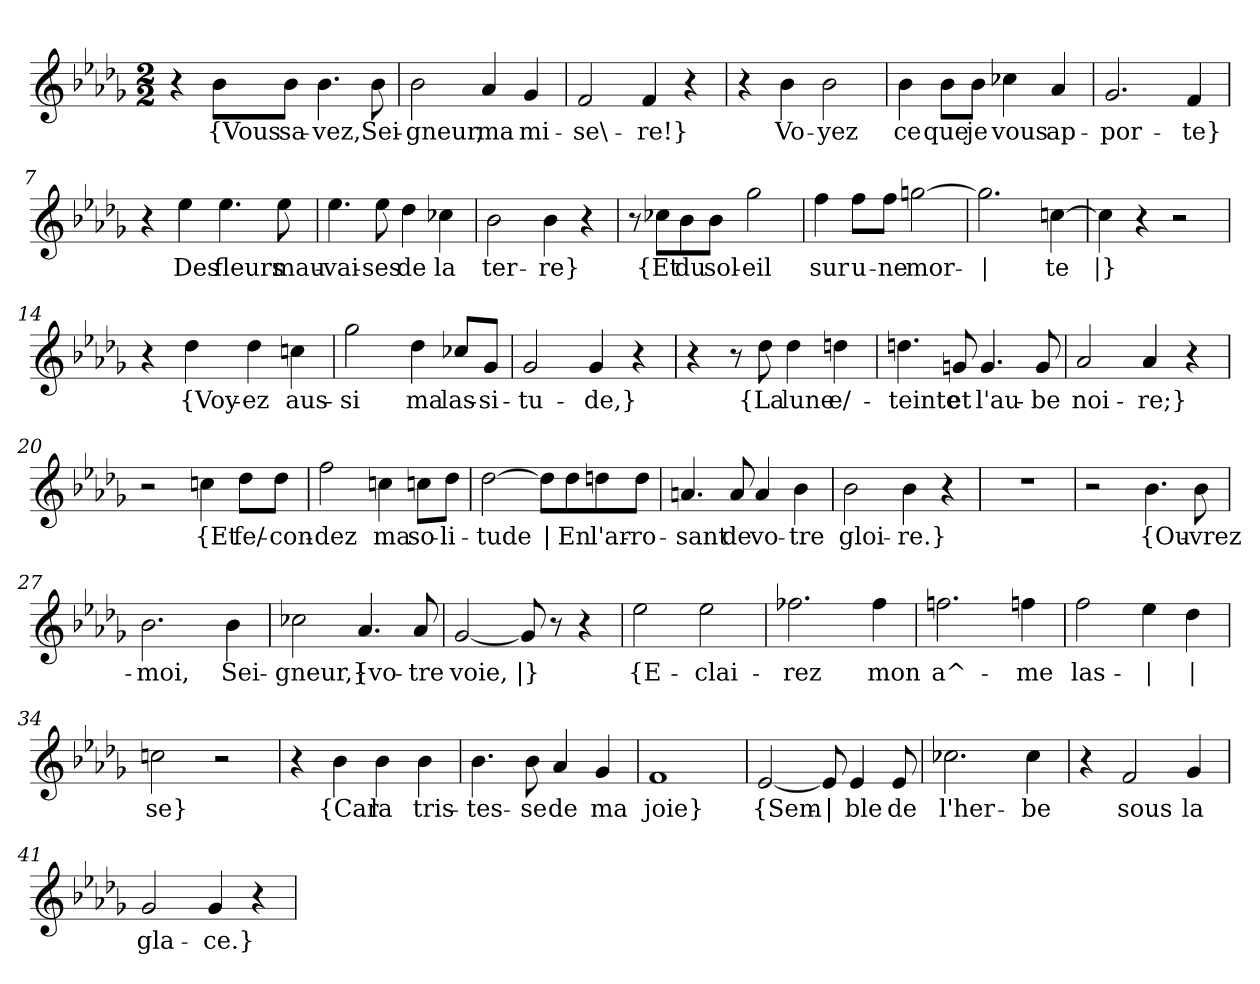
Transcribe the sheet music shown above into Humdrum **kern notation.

**kern	**text
*part1	*part1
*staff1	*staff1
*clefG2	*
*k[b-e-a-d-g-]	*
*M2/2	*
=1	=1
4r	.
!	!LO:LY:b
8b-\L	{Vous
!	!LO:LY:b
8b-\J	sa-
!	!LO:LY:b
4.b-\	-vez,
!	!LO:LY:b
8b-\	Sei-
=2	=2
!	!LO:LY:b
2b-\	-gneur,
!	!LO:LY:b
4a-/	ma
!	!LO:LY:b
4g-/	mi-
=3	=3
!	!LO:LY:b
2f/	-se\-
!	!LO:LY:b
4f/	-re!}
4r	.
=4	=4
4r	.
!	!LO:LY:b
4b-\	Vo-
!	!LO:LY:b
2b-\	-yez
=5	=5
!	!LO:LY:b
4b-\	ce
!	!LO:LY:b
8b-\L	que
!	!LO:LY:b
8b-\J	je
!	!LO:LY:b
4cc-X\	vous
!	!LO:LY:b
4a-/	ap-
=6	=6
!	!LO:LY:b
2.g-/	-por-
!	!LO:LY:b
4f/	-te}
!!LO:LB:g=z
=7	=7
4r	.
!	!LO:LY:b
4ee-\	Des
!	!LO:LY:b
4.ee-\	fleurs
!	!LO:LY:b
8ee-\	mau-
=8	=8
!	!LO:LY:b
4.ee-\	-vai-
!	!LO:LY:b
8ee-\	-ses
!	!LO:LY:b
4dd-\	de
!	!LO:LY:b
4cc-X\	la
=9	=9
!	!LO:LY:b
2b-\	ter-
!	!LO:LY:b
4b-\	-re}
4r	.
=10	=10
8r	.
!	!LO:LY:b
8cc-X\L	{Et
!	!LO:LY:b
8b-\	du
!	!LO:LY:b
8b-\J	sol-
!	!LO:LY:b
2gg-\	-eil
=11	=11
!	!LO:LY:b
4ff\	sur
!	!LO:LY:b
8ff\L	u-
!	!LO:LY:b
8ff\J	-ne
!	!LO:LY:b
[2ggn\	mor-
=12	=12
!	!LO:LY:b
2.gg\]	|
!	!LO:LY:b
[4ccn\	-te
=13	=13
!	!LO:LY:b
4ccn\]	|}
4r	.
2r	.
!!LO:LB:g=z
=14	=14
4r	.
!	!LO:LY:b
4dd-\	{Voy-
!	!LO:LY:b
4dd-\	-ez
!	!LO:LY:b
4ccn\	aus-
=15	=15
!	!LO:LY:b
2gg-\	-si
!	!LO:LY:b
4dd-\	ma
!	!LO:LY:b
8cc-X/L	las-
!	!LO:LY:b
8g-/J	-si-
=16	=16
!	!LO:LY:b
2g-/	-tu-
!	!LO:LY:b
4g-/	-de,}
4r	.
=17	=17
4r	.
8r	.
!	!LO:LY:b
8dd-\	{La
!	!LO:LY:b
4dd-\	lune
!	!LO:LY:b
4ddn\	e/-
=18	=18
!	!LO:LY:b
4.ddn\	-teinte
!	!LO:LY:b
8gn/	et
!	!LO:LY:b
4.g/	l'au-
!	!LO:LY:b
8g/	-be
=19	=19
!	!LO:LY:b
2a-/	noi-
!	!LO:LY:b
4a-/	-re;}
4r	.
!!LO:LB:g=z
=20	=20
2r	.
!	!LO:LY:b
4ccn\	{Et
!	!LO:LY:b
8dd-\L	fe/-
!	!LO:LY:b
8dd-\J	-con-
=21	=21
!	!LO:LY:b
2ff\	-dez
!	!LO:LY:b
4ccn\	ma
!	!LO:LY:b
8ccn\L	so-
!	!LO:LY:b
8dd-\J	-li-
=22	=22
!	!LO:LY:b
[2dd-\	-tude
!	!LO:LY:b
8dd-\L]	|
!	!LO:LY:b
8dd-\	En
!	!LO:LY:b
8ddn\	l'ar-
!	!LO:LY:b
8dd\J	-ro-
=23	=23
!	!LO:LY:b
4.an/	-sant
!	!LO:LY:b
8a/	de
!	!LO:LY:b
4a/	vo-
!	!LO:LY:b
4b-\	-tre
=24	=24
!	!LO:LY:b
2b-\	gloi-
!	!LO:LY:b
4b-\	-re.}
4r	.
=25	=25
1r	.
!!LO:LB:g=z
=26	=26
2r	.
!	!LO:LY:b
4.b-\	{Ou-
!	!LO:LY:b
8b-\	-vrez-
=27	=27
!	!LO:LY:b
2.b-\	-moi,
!	!LO:LY:b
4b-\	Sei-
=28	=28
!	!LO:LY:b
2cc-X\	-gneur,}
!	!LO:LY:b
4.a-/	{vo-
!	!LO:LY:b
8a-/	-tre
=29	=29
!	!LO:LY:b
[2g-/	voie,
!	!LO:LY:b
8g-/]	|}
8r	.
4r	.
=30	=30
!	!LO:LY:b
2ee-\	{E-
!	!LO:LY:b
2ee-\	-clai-
=31	=31
!	!LO:LY:b
2.ff-X\	-rez
!	!LO:LY:b
4ff-\	mon
=32	=32
!	!LO:LY:b
2.ffn\	a^-
!	!LO:LY:b
4ffn\	-me
!!LO:LB:g=z
=33	=33
!	!LO:LY:b
2ff\	las-
!	!LO:LY:b
4ee-\	|
!	!LO:LY:b
4dd-\	|
=34	=34
!	!LO:LY:b
2ccn\	-se}
2r	.
=35	=35
4r	.
!	!LO:LY:b
4b-\	{Car
!	!LO:LY:b
4b-\	la
!	!LO:LY:b
4b-\	tris-
=36	=36
!	!LO:LY:b
4.b-\	-tes-
!	!LO:LY:b
8b-\	-se
!	!LO:LY:b
4a-/	de
!	!LO:LY:b
4g-/	ma
=37	=37
!	!LO:LY:b
1f	joie}
=38	=38
!	!LO:LY:b
[2e-/	{Sem-
!	!LO:LY:b
8e-/]	|
!	!LO:LY:b
4e-/	-ble
!	!LO:LY:b
8e-/	de
=39	=39
!	!LO:LY:b
2.cc-X\	l'her-
!	!LO:LY:b
4cc-\	-be
=40	=40
4r	.
!	!LO:LY:b
2f/	sous
!	!LO:LY:b
4g-/	la
!!LO:LB:g=z
=41	=41
!	!LO:LY:b
2g-/	gla-
!	!LO:LY:b
4g-/	-ce.}
4r	.
=	=
*-	*-
